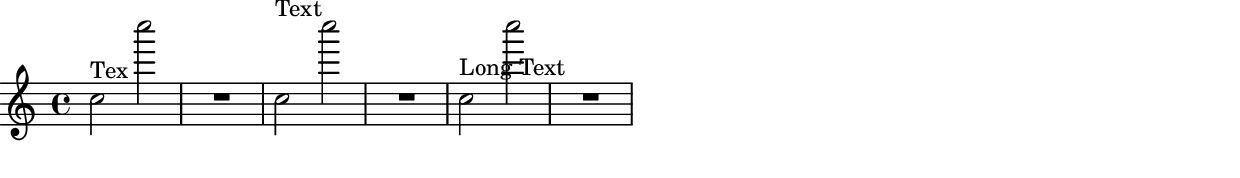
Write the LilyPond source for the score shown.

%% Generated by lilypond-book.py
%% Options: [fragment,indent=0\mm,quote,ragged-right,relative=2]
\include "lilypond-book-preamble.ly"


% ****************************************************************
% Start cut-&-pastable-section
% ****************************************************************



\paper {
  indent = 0\mm
  line-width = 160\mm - 2.0 * 0.4\in
  ragged-right = ##t
  force-assignment = #""
  line-width = #(- line-width (* mm  3.000000))
}

\layout {
  
}



\relative c''
{


% ****************************************************************
% ly snippet contents follows:
% ****************************************************************
\sourcefileline 2255
% This markup is short enough to fit without collision
c2^"Tex"
c''2
R1
% This is too long to fit, so it is displaced upwards
c,,2^"Text"
c''2
R1
% Turn off collision avoidance
\once \override TextScript #'outside-staff-priority = ##f
c,,2^"Long Text   "
c''2
R1
% Turn off collision avoidance
\once \override TextScript #'outside-staff-priority = ##f
\textLengthOn  % and turn on textLengthOn
c,,2^"Long Text   "  % Spaces at end are honored
c''2



% ****************************************************************
% end ly snippet
% ****************************************************************
}
